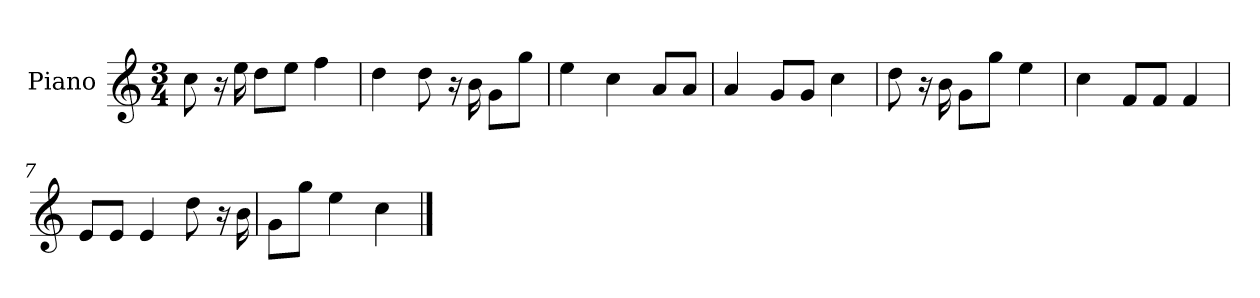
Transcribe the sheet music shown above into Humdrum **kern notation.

**kern
*part1
*staff1
*I"Piano
*I'P-no
*clefG2
*k[]
*M3/4
*MM92
=1
8cc\
16r
16ee\
8dd\L
8ee\J
4ff\
=2
4dd\
8dd\
16r
16b\
8g\L
8gg\J
=3
4ee\
4cc\
8a/L
8a/J
=4
4a/
8g/L
8g/J
4cc\
=5
8dd\
16r
16b\
8g\L
8gg\J
4ee\
=6
4cc\
8f/L
8f/J
4f/
=7
8e/L
8e/J
4e/
8dd\
16r
16b\
!!LO:LB:g=z
=8
8g\L
8gg\J
4ee\
4cc\
==
*-
